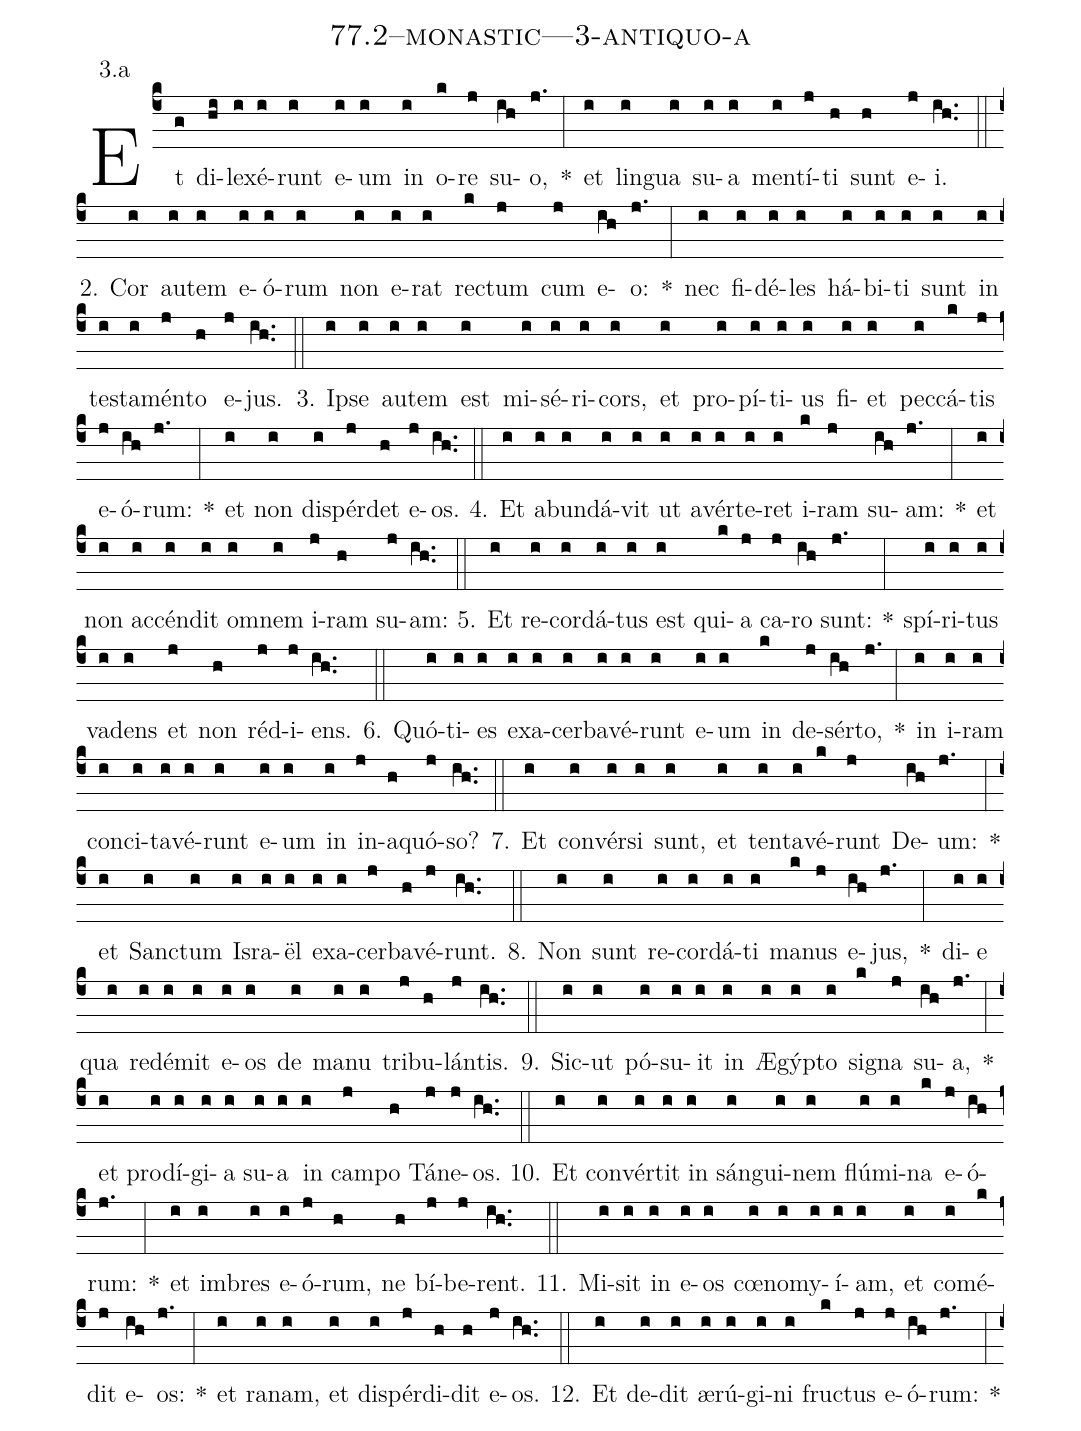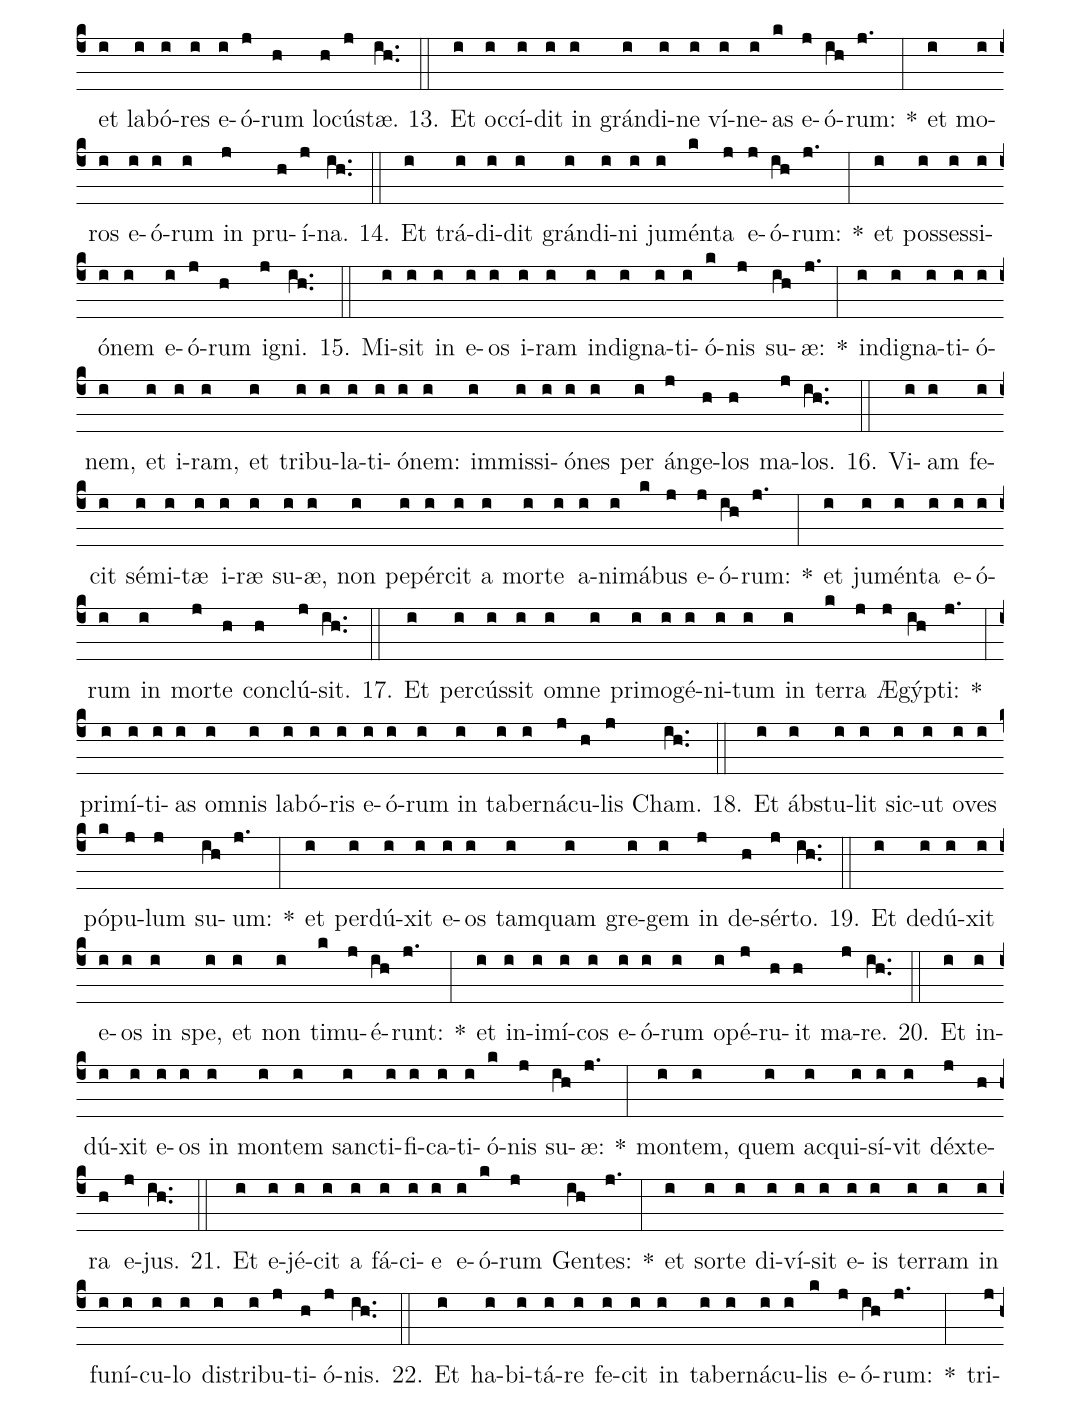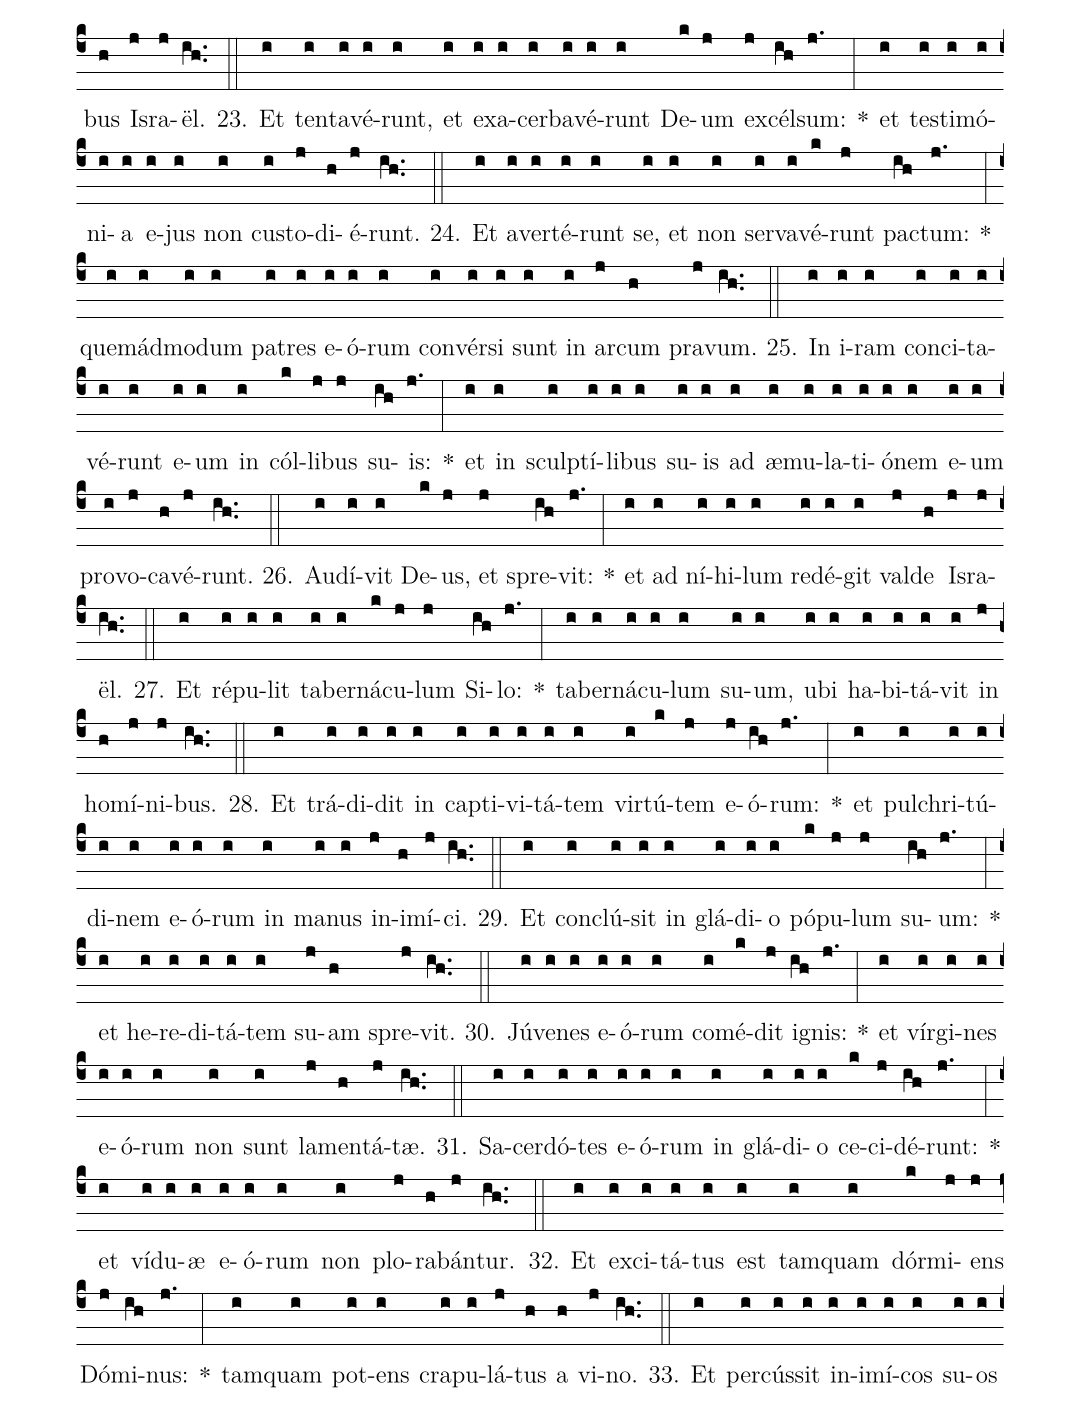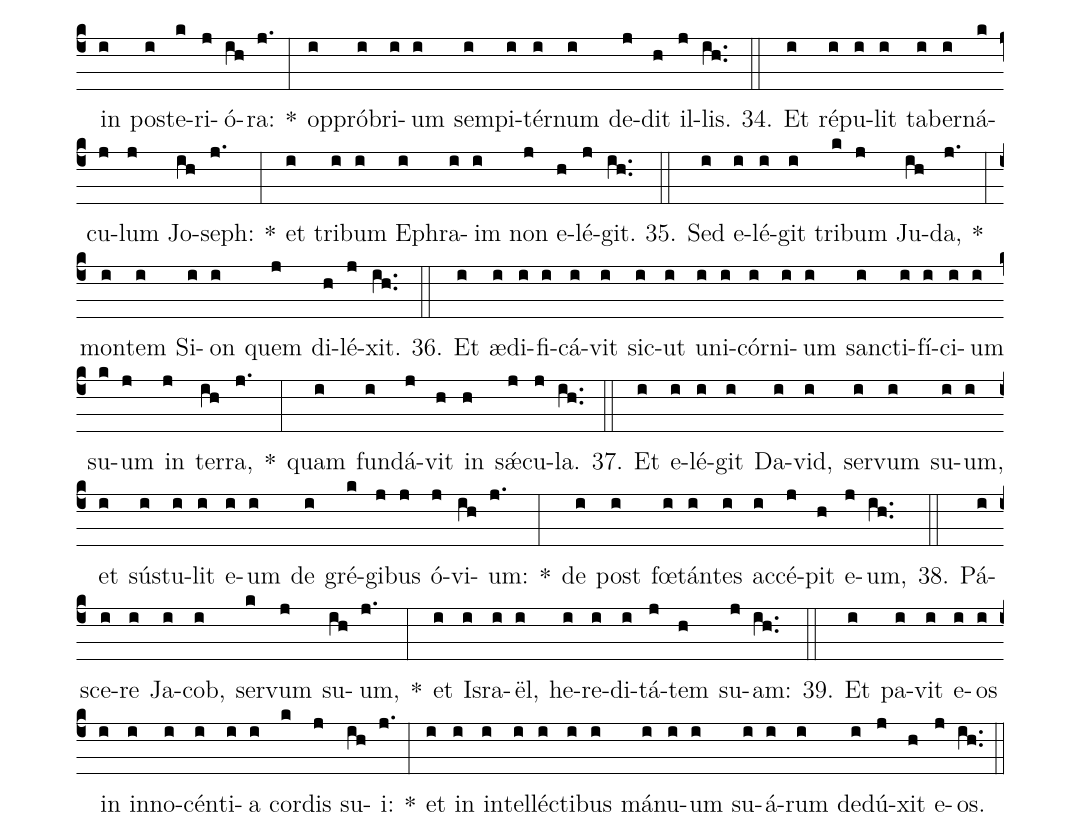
name: 77.2--monastic---3-antiquo-a;
annotation: 3.a;
%%
(c4)Et(g) di(hi)le(i)xé(i)runt(i) e(i)um(i) in(i) o(k)re(j) su(ih)o,(j.) *(:) et(i) lin(i)gua(i) su(i)a(i) men(i)tí(j)ti(h) sunt(h) e(j)i.(ih..) (::)
2. Cor(i) au(i)tem(i) e(i)ó(i)rum(i) non(i) e(i)rat(i) rec(k)tum(j) cum(j) e(ih)o:(j.) *(:) nec(i) fi(i)dé(i)les(i) há(i)bi(i)ti(i) sunt(i) in(i) tes(i)ta(i)mén(j)to(h) e(j)jus.(ih..) (::)
3. Ip(i)se(i) au(i)tem(i) est(i) mi(i)sé(i)ri(i)cors,(i) et(i) pro(i)pí(i)ti(i)us(i) fi(i)et(i) pec(i)cá(k)tis(j) e(j)ó(ih)rum:(j.) *(:) et(i) non(i) dis(i)pér(j)det(h) e(j)os.(ih..) (::)
4. Et(i) ab(i)un(i)dá(i)vit(i) ut(i) a(i)vér(i)te(i)ret(i) i(k)ram(j) su(ih)am:(j.) *(:) et(i) non(i) ac(i)cén(i)dit(i) om(i)nem(i) i(j)ram(h) su(j)am:(ih..) (::)
5. Et(i) re(i)cor(i)dá(i)tus(i) est(i) qui(k)a(j) ca(j)ro(ih) sunt:(j.) *(:) spí(i)ri(i)tus(i) va(i)dens(i) et(j) non(h) réd(j)i(j)ens.(ih..) (::)
6. Quó(i)ti(i)es(i) ex(i)a(i)cer(i)ba(i)vé(i)runt(i) e(i)um(i) in(k) de(j)sér(ih)to,(j.) *(:) in(i) i(i)ram(i) con(i)ci(i)ta(i)vé(i)runt(i) e(i)um(i) in(i) in(j)a(h)quó(j)so?(ih..) (::)
7. Et(i) con(i)vér(i)si(i) sunt,(i) et(i) ten(i)ta(i)vé(k)runt(j) De(ih)um:(j.) *(:) et(i) Sanc(i)tum(i) Is(i)ra(i)ël(i) ex(i)a(i)cer(j)ba(h)vé(j)runt.(ih..) (::)
8. Non(i) sunt(i) re(i)cor(i)dá(i)ti(i) ma(k)nus(j) e(ih)jus,(j.) *(:) di(i)e(i) qua(i) red(i)é(i)mit(i) e(i)os(i) de(i) ma(i)nu(i) tri(j)bu(h)lán(j)tis.(ih..) (::)
9. Sic(i)ut(i) pó(i)su(i)it(i) in(i) Æ(i)gýp(i)to(i) si(k)gna(j) su(ih)a,(j.) *(:) et(i) prod(i)í(i)gi(i)a(i) su(i)a(i) in(i) cam(j)po(h) Tá(j)ne(j)os.(ih..) (::)
10. Et(i) con(i)vér(i)tit(i) in(i) sán(i)gui(i)nem(i) flú(i)mi(i)na(k) e(j)ó(ih)rum:(j.) *(:) et(i) im(i)bres(i) e(i)ó(j)rum,(h) ne(h) bí(j)be(j)rent.(ih..) (::)
11. Mi(i)sit(i) in(i) e(i)os(i) cœ(i)no(i)my(i)í(i)am,(i) et(i) com(i)é(k)dit(j) e(ih)os:(j.) *(:) et(i) ra(i)nam,(i) et(i) dis(i)pér(j)di(h)dit(h) e(j)os.(ih..) (::)
12. Et(i) de(i)dit(i) æ(i)rú(i)gi(i)ni(i) fruc(k)tus(j) e(j)ó(ih)rum:(j.) *(:) et(i) la(i)bó(i)res(i) e(i)ó(j)rum(h) lo(h)cús(j)tæ.(ih..) (::)
13. Et(i) oc(i)cí(i)dit(i) in(i) grán(i)di(i)ne(i) ví(i)ne(i)as(k) e(j)ó(ih)rum:(j.) *(:) et(i) mo(i)ros(i) e(i)ó(i)rum(i) in(j) pru(h)í(j)na.(ih..) (::)
14. Et(i) trá(i)di(i)dit(i) grán(i)di(i)ni(i) ju(i)mén(k)ta(j) e(j)ó(ih)rum:(j.) *(:) et(i) pos(i)ses(i)si(i)ó(i)nem(i) e(i)ó(j)rum(h) i(j)gni.(ih..) (::)
15. Mi(i)sit(i) in(i) e(i)os(i) i(i)ram(i) in(i)di(i)gna(i)ti(i)ó(k)nis(j) su(ih)æ:(j.) *(:) in(i)di(i)gna(i)ti(i)ó(i)nem,(i) et(i) i(i)ram,(i) et(i) tri(i)bu(i)la(i)ti(i)ó(i)nem:(i) im(i)mis(i)si(i)ó(i)nes(i) per(i) án(j)ge(h)los(h) ma(j)los.(ih..) (::)
16. Vi(i)am(i) fe(i)cit(i) sé(i)mi(i)tæ(i) i(i)ræ(i) su(i)æ,(i) non(i) pe(i)pér(i)cit(i) a(i) mor(i)te(i) a(i)ni(i)má(k)bus(j) e(j)ó(ih)rum:(j.) *(:) et(i) ju(i)mén(i)ta(i) e(i)ó(i)rum(i) in(i) mor(j)te(h) con(h)clú(j)sit.(ih..) (::)
17. Et(i) per(i)cús(i)sit(i) om(i)ne(i) pri(i)mo(i)gé(i)ni(i)tum(i) in(i) ter(k)ra(j) Æ(j)gýp(ih)ti:(j.) *(:) pri(i)mí(i)ti(i)as(i) om(i)nis(i) la(i)bó(i)ris(i) e(i)ó(i)rum(i) in(i) ta(i)ber(i)ná(j)cu(h)lis(j) Cham.(ih..) (::)
18. Et(i) ábs(i)tu(i)lit(i) sic(i)ut(i) o(i)ves(i) pó(k)pu(j)lum(j) su(ih)um:(j.) *(:) et(i) per(i)dú(i)xit(i) e(i)os(i) tam(i)quam(i) gre(i)gem(i) in(j) de(h)sér(j)to.(ih..) (::)
19. Et(i) de(i)dú(i)xit(i) e(i)os(i) in(i) spe,(i) et(i) non(i) ti(k)mu(j)é(ih)runt:(j.) *(:) et(i) in(i)i(i)mí(i)cos(i) e(i)ó(i)rum(i) o(i)pé(j)ru(h)it(h) ma(j)re.(ih..) (::)
20. Et(i) in(i)dú(i)xit(i) e(i)os(i) in(i) mon(i)tem(i) sanc(i)ti(i)fi(i)ca(i)ti(i)ó(k)nis(j) su(ih)æ:(j.) *(:) mon(i)tem,(i) quem(i) ac(i)qui(i)sí(i)vit(i) déx(j)te(h)ra(h) e(j)jus.(ih..) (::)
21. Et(i) e(i)jé(i)cit(i) a(i) fá(i)ci(i)e(i) e(i)ó(k)rum(j) Gen(ih)tes:(j.) *(:) et(i) sor(i)te(i) di(i)ví(i)sit(i) e(i)is(i) ter(i)ram(i) in(i) fu(i)ní(i)cu(i)lo(i) dis(i)tri(i)bu(j)ti(h)ó(j)nis.(ih..) (::)
22. Et(i) ha(i)bi(i)tá(i)re(i) fe(i)cit(i) in(i) ta(i)ber(i)ná(i)cu(i)lis(k) e(j)ó(ih)rum:(j.) *(:) tri(j)bus(h) Is(j)ra(j)ël.(ih..) (::)
23. Et(i) ten(i)ta(i)vé(i)runt,(i) et(i) ex(i)a(i)cer(i)ba(i)vé(i)runt(i) De(k)um(j) ex(j)cél(ih)sum:(j.) *(:) et(i) tes(i)ti(i)mó(i)ni(i)a(i) e(i)jus(i) non(i) cus(i)to(j)di(h)é(j)runt.(ih..) (::)
24. Et(i) a(i)ver(i)té(i)runt(i) se,(i) et(i) non(i) ser(i)va(i)vé(k)runt(j) pac(ih)tum:(j.) *(:) quem(i)ád(i)mo(i)dum(i) pa(i)tres(i) e(i)ó(i)rum(i) con(i)vér(i)si(i) sunt(i) in(i) ar(j)cum(h) pra(j)vum.(ih..) (::)
25. In(i) i(i)ram(i) con(i)ci(i)ta(i)vé(i)runt(i) e(i)um(i) in(i) cól(k)li(j)bus(j) su(ih)is:(j.) *(:) et(i) in(i) sculp(i)tí(i)li(i)bus(i) su(i)is(i) ad(i) æ(i)mu(i)la(i)ti(i)ó(i)nem(i) e(i)um(i) pro(i)vo(j)ca(h)vé(j)runt.(ih..) (::)
26. Au(i)dí(i)vit(i) De(k)us,(j) et(j) spre(ih)vit:(j.) *(:) et(i) ad(i) ní(i)hi(i)lum(i) red(i)é(i)git(i) val(j)de(h) Is(j)ra(j)ël.(ih..) (::)
27. Et(i) ré(i)pu(i)lit(i) ta(i)ber(i)ná(k)cu(j)lum(j) Si(ih)lo:(j.) *(:) ta(i)ber(i)ná(i)cu(i)lum(i) su(i)um,(i) u(i)bi(i) ha(i)bi(i)tá(i)vit(i) in(j) ho(h)mí(j)ni(j)bus.(ih..) (::)
28. Et(i) trá(i)di(i)dit(i) in(i) cap(i)ti(i)vi(i)tá(i)tem(i) vir(i)tú(k)tem(j) e(j)ó(ih)rum:(j.) *(:) et(i) pul(i)chri(i)tú(i)di(i)nem(i) e(i)ó(i)rum(i) in(i) ma(i)nus(i) in(j)i(h)mí(j)ci.(ih..) (::)
29. Et(i) con(i)clú(i)sit(i) in(i) glá(i)di(i)o(i) pó(k)pu(j)lum(j) su(ih)um:(j.) *(:) et(i) he(i)re(i)di(i)tá(i)tem(i) su(j)am(h) spre(j)vit.(ih..) (::)
30. Jú(i)ve(i)nes(i) e(i)ó(i)rum(i) com(i)é(k)dit(j) i(ih)gnis:(j.) *(:) et(i) vír(i)gi(i)nes(i) e(i)ó(i)rum(i) non(i) sunt(i) la(j)men(h)tá(j)tæ.(ih..) (::)
31. Sa(i)cer(i)dó(i)tes(i) e(i)ó(i)rum(i) in(i) glá(i)di(i)o(i) ce(k)ci(j)dé(ih)runt:(j.) *(:) et(i) ví(i)du(i)æ(i) e(i)ó(i)rum(i) non(i) plo(j)ra(h)bán(j)tur.(ih..) (::)
32. Et(i) ex(i)ci(i)tá(i)tus(i) est(i) tam(i)quam(i) dór(k)mi(j)ens(j) Dó(j)mi(ih)nus:(j.) *(:) tam(i)quam(i) pot(i)ens(i) cra(i)pu(i)lá(j)tus(h) a(h) vi(j)no.(ih..) (::)
33. Et(i) per(i)cús(i)sit(i) in(i)i(i)mí(i)cos(i) su(i)os(i) in(i) post(i)e(k)ri(j)ó(ih)ra:(j.) *(:) op(i)pró(i)bri(i)um(i) sem(i)pi(i)tér(i)num(i) de(j)dit(h) il(j)lis.(ih..) (::)
34. Et(i) ré(i)pu(i)lit(i) ta(i)ber(i)ná(k)cu(j)lum(j) Jo(ih)seph:(j.) *(:) et(i) tri(i)bum(i) E(i)phra(i)im(i) non(j) e(h)lé(j)git.(ih..) (::)
35. Sed(i) e(i)lé(i)git(i) tri(k)bum(j) Ju(ih)da,(j.) *(:) mon(i)tem(i) Si(i)on(i) quem(j) di(h)lé(j)xit.(ih..) (::)
36. Et(i) æ(i)di(i)fi(i)cá(i)vit(i) sic(i)ut(i) u(i)ni(i)cór(i)ni(i)um(i) sanc(i)ti(i)fí(i)ci(i)um(i) su(k)um(j) in(j) ter(ih)ra,(j.) *(:) quam(i) fun(i)dá(j)vit(h) in(h) sǽ(j)cu(j)la.(ih..) (::)
37. Et(i) e(i)lé(i)git(i) Da(i)vid,(i) ser(i)vum(i) su(i)um,(i) et(i) sús(i)tu(i)lit(i) e(i)um(i) de(i) gré(k)gi(j)bus(j) ó(j)vi(ih)um:(j.) *(:) de(i) post(i) fœ(i)tán(i)tes(i) ac(i)cé(j)pit(h) e(j)um,(ih..) (::)
38. Pá(i)sce(i)re(i) Ja(i)cob,(i) ser(k)vum(j) su(ih)um,(j.) *(:) et(i) Is(i)ra(i)ël,(i) he(i)re(i)di(i)tá(j)tem(h) su(j)am:(ih..) (::)
39. Et(i) pa(i)vit(i) e(i)os(i) in(i) in(i)no(i)cén(i)ti(i)a(i) cor(k)dis(j) su(ih)i:(j.) *(:) et(i) in(i) in(i)tel(i)léc(i)ti(i)bus(i) má(i)nu(i)um(i) su(i)á(i)rum(i) de(i)dú(j)xit(h) e(j)os.(ih..) (::)
